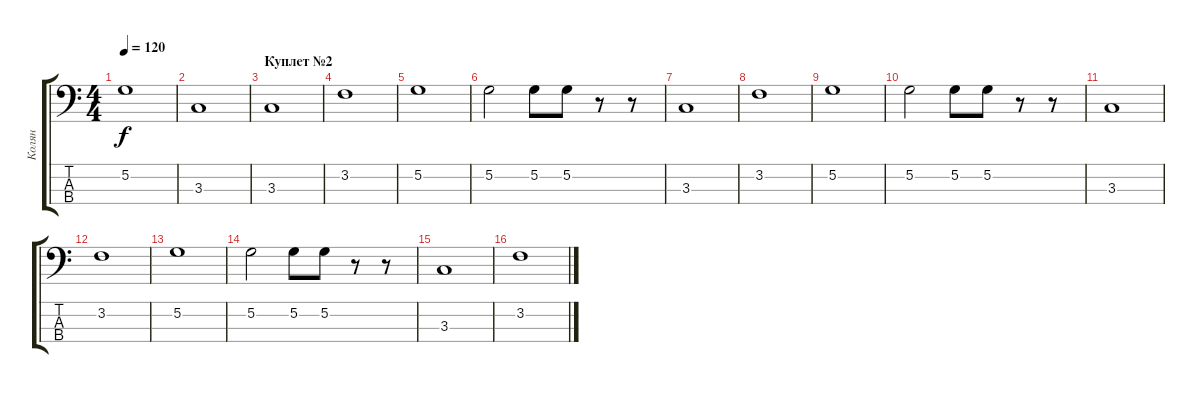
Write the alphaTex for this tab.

\track ("Колян" "Колян") {instrument electricbassfinger}
\staff {score tabs}
\tuning (G2 D2 A1 E1) {hide}
\ts (4 4)
\tempo 120
\clef f4
\ks c
5.2.1{dy f} |
3.3.1 |
\section ("" "Куплет №2")
3.3.1 |
3.2.1 |
5.2.1 |
5.2.2 5.2.8 5.2.8 r.8 r.8 |
3.3.1 |
3.2.1 |
5.2.1 |
5.2.2 5.2.8 5.2.8 r.8 r.8 |
3.3.1 |
3.2.1 |
5.2.1 |
5.2.2 5.2.8 5.2.8 r.8 r.8 |
3.3.1 |
3.2.1
